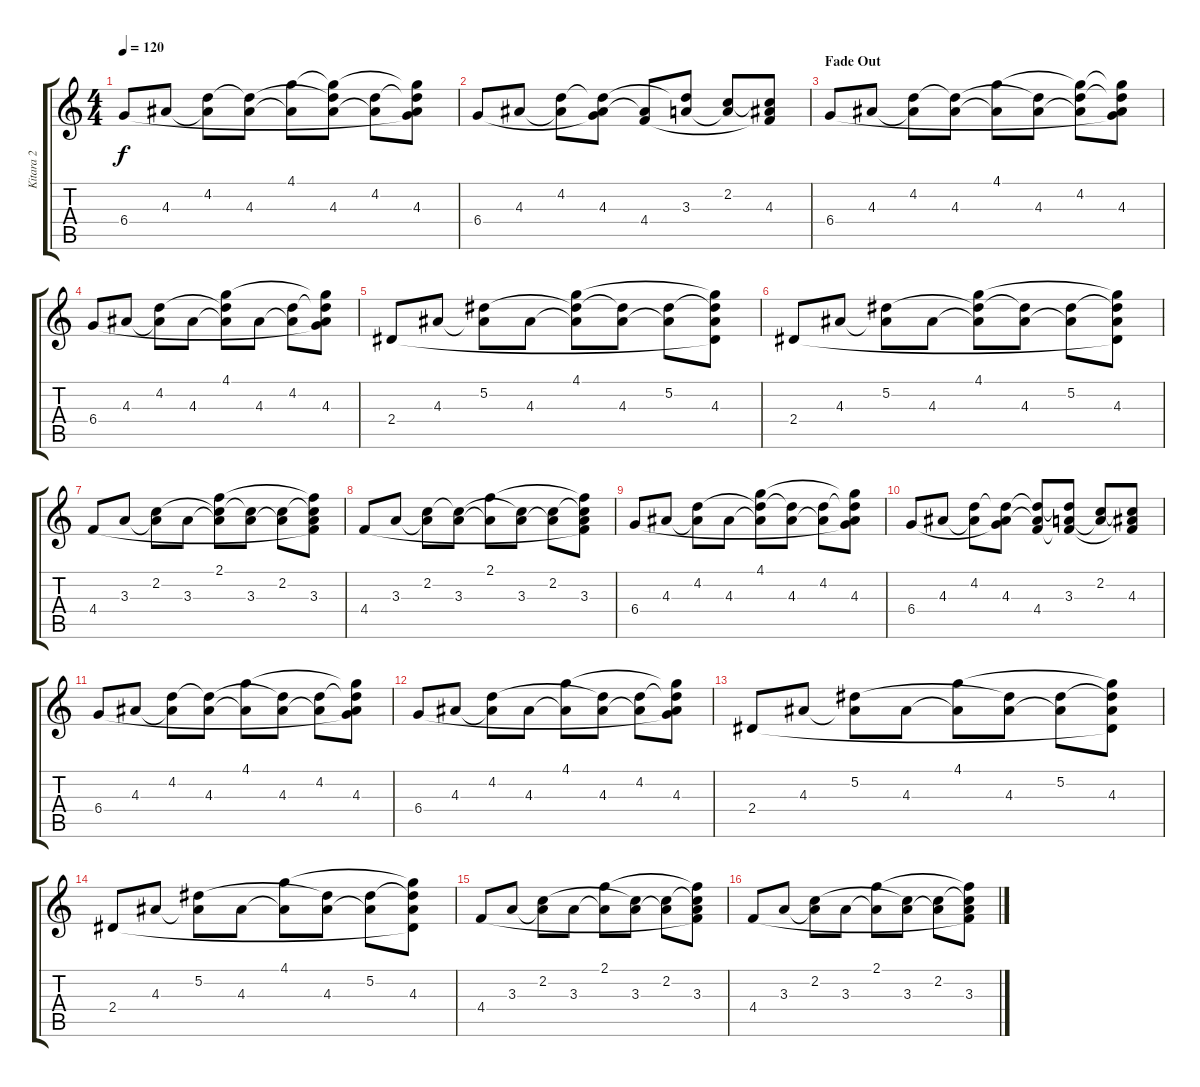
\track ("Kitara 2" "Kitara 2") {instrument acousticguitarsteel}
\staff {score tabs}
\tuning (Eb4 Bb3 Gb3 Db3 Ab2 Eb2) {hide}
\ts (4 4)
\tempo 120
\clef g2
\ks c
6.4.8{dy f} 4.3.8 (4.2 4.3{t}).8 (4.2{t} 4.3).8 (4.1 4.3{t}).8 (4.1{t} 4.2{t} 4.3).8 (4.2 4.3{t}).8 (4.1{t} 4.2{t} 4.3 6.4{t}).8 |
6.4.8 4.3.8 (4.2 4.3{t}).8 (4.2{t} 4.3 6.4{t}).8 (4.3{t} 4.4).8 (4.2{t} 3.3).8 (2.2 3.3{t}).8 (2.2{t} 4.3 4.4{t}).8 |
\section ("" "Fade Out")
6.4.8 4.3.8 (4.2 4.3{t}).8 (4.2{t} 4.3).8 (4.1 4.3{t}).8 (4.2{t} 4.3).8 (4.1{t} 4.2 4.3{t}).8 (4.1{t} 4.2{t} 4.3 6.4{t}).8 |
6.4.8{volume 8} 4.3.8 (4.2 4.3{t}).8 4.3.8 (4.1 4.2{t} 4.3{t}).8{volume 8} 4.3.8 (4.2 4.3{t}).8 (4.1{t} 4.2{t} 4.3 6.4{t}).8 |
2.4.8 4.3.8 (5.2 4.3{t}).8 4.3.8 (4.1 5.2{t} 4.3{t}).8 (5.2{t} 4.3).8 (5.2 4.3{t}).8 (4.1{t} 5.2{t} 4.3 2.4{t}).8 |
2.4.8{volume 7} 4.3.8 (5.2 4.3{t}).8 4.3.8 (4.1 5.2{t} 4.3{t}).8 (5.2{t} 4.3).8 (5.2 4.3{t}).8 (4.1{t} 5.2{t} 4.3 2.4{t}).8 |
4.4.8 3.3.8 (2.2 3.3{t}).8 3.3.8 (2.1 2.2{t} 3.3{t}).8 (2.2{t} 3.3).8 (2.2 3.3{t}).8 (2.1{t} 2.2{t} 3.3 4.4{t}).8 |
4.4.8{volume 6} 3.3.8 (2.2 3.3{t}).8 (2.2{t} 3.3).8 (2.1 3.3{t}).8 (2.2{t} 3.3).8 (2.2 3.3{t}).8 (2.1{t} 2.2{t} 3.3 4.4{t}).8 |
6.4.8 4.3.8 (4.2 4.3{t}).8 4.3.8 (4.1 4.2{t} 4.3{t}).8 (4.2{t} 4.3).8 (4.2 4.3{t}).8 (4.1{t} 4.2{t} 4.3 6.4{t}).8 |
6.4.8{volume 5} 4.3.8 (4.2 4.3{t}).8 (4.2{t} 4.3 6.4{t}).8 (4.2{t} 4.3{t} 4.4).8 (4.2{t} 3.3 4.4{t}).8 (2.2 3.3{t}).8 (2.2{t} 4.3 4.4{t}).8 |
6.4.8 4.3.8 (4.2 4.3{t}).8 (4.2{t} 4.3).8 (4.1 4.3{t}).8 (4.2{t} 4.3).8 (4.2 4.3{t}).8 (4.1{t} 4.2{t} 4.3 6.4{t}).8 |
6.4.8{volume 4} 4.3.8 (4.2 4.3{t}).8 4.3.8 (4.1 4.3{t}).8 (4.2{t} 4.3).8 (4.2 4.3{t}).8 (4.1{t} 4.2{t} 4.3 6.4{t}).8 |
2.4.8 4.3.8 (5.2 4.3{t}).8 4.3.8 (4.1 4.3{t}).8 (5.2{t} 4.3).8 (5.2 4.3{t}).8 (4.1{t} 5.2{t} 4.3 2.4{t}).8 |
2.4.8{volume 3} 4.3.8 (5.2 4.3{t}).8 4.3.8 (4.1 4.3{t}).8 (5.2{t} 4.3).8 (5.2 4.3{t}).8 (4.1{t} 5.2{t} 4.3 2.4{t}).8 |
4.4.8 3.3.8 (2.2 3.3{t}).8 3.3.8 (2.1 3.3{t}).8 (2.2{t} 3.3).8 (2.2 3.3{t}).8 (2.1{t} 2.2{t} 3.3 4.4{t}).8 |
4.4.8{volume 2} 3.3.8 (2.2 3.3{t}).8 3.3.8 (2.1 3.3{t}).8 (2.2{t} 3.3).8 (2.2 3.3{t}).8 (2.1{t} 2.2{t} 3.3 4.4{t}).8
